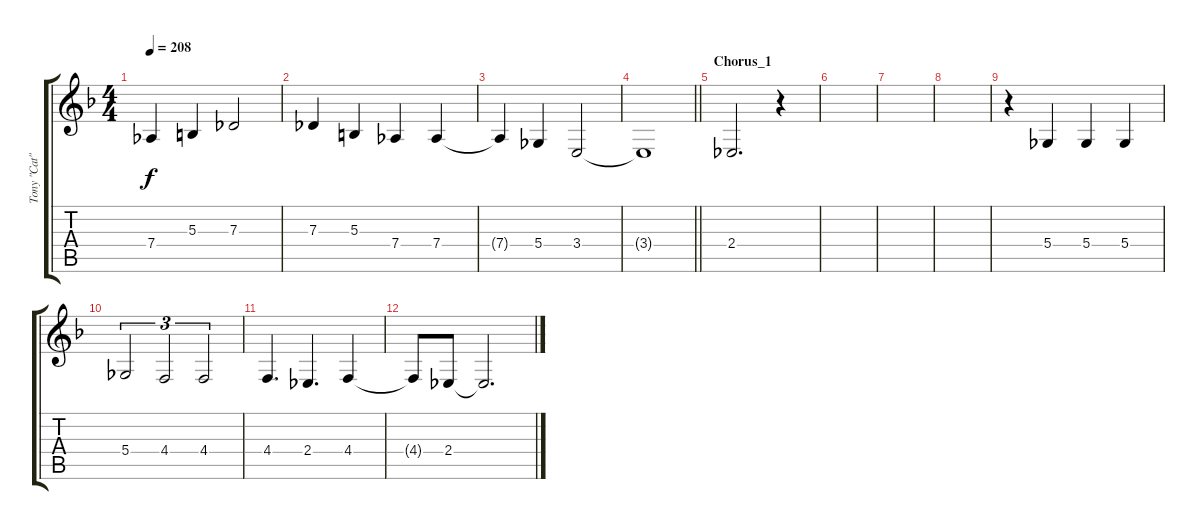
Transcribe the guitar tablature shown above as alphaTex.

\track ("Tony \"Cat\" Martin" "Tony \"Cat\"") {instrument stringensemble1}
\staff {score tabs}
\tuning (Eb4 Bb3 Gb3 Db3 Ab2 Eb2) {hide}
\ts (4 4)
\tempo 208
\clef g2
\ks f
7.4.4{dy f} 5.3.4 7.3.2 |
7.3.4 5.3.4 7.4.4 7.4.4 |
7.4{t}.4 5.4.4 3.4.2 |
\barLineRight lightlight
3.4{t}.1 |
\section ("" "Chorus_1")
2.4.2{d} r.4 |
|
|
|
r.4 5.4.4 5.4.4 5.4.4 |
5.4.2{tu (3 2)} 4.4.2{tu (3 2)} 4.4.2{tu (3 2)} |
4.4.4{d} 2.4.4{d} 4.4.4 |
4.4{t}.8 2.4.8 2.4{t}.2{d}
